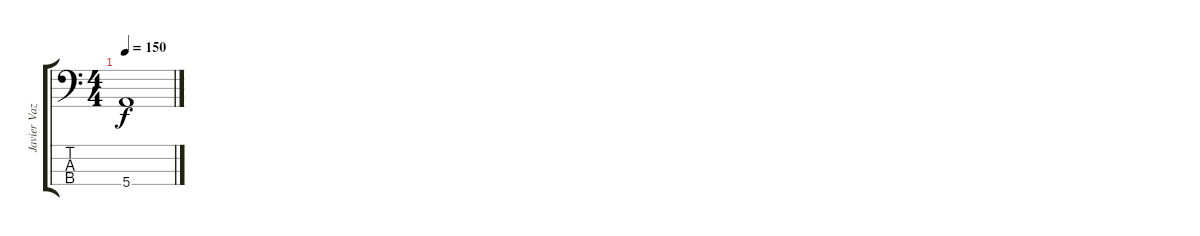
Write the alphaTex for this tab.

\track ("Javier Vaz Martins" "Javier Vaz") {instrument electricbasspick}
\staff {score tabs}
\tuning (G2 D2 A1 E1) {hide}
\ts (4 4)
\tempo 150
\clef f4
\ks c
5.4.1{dy f}
